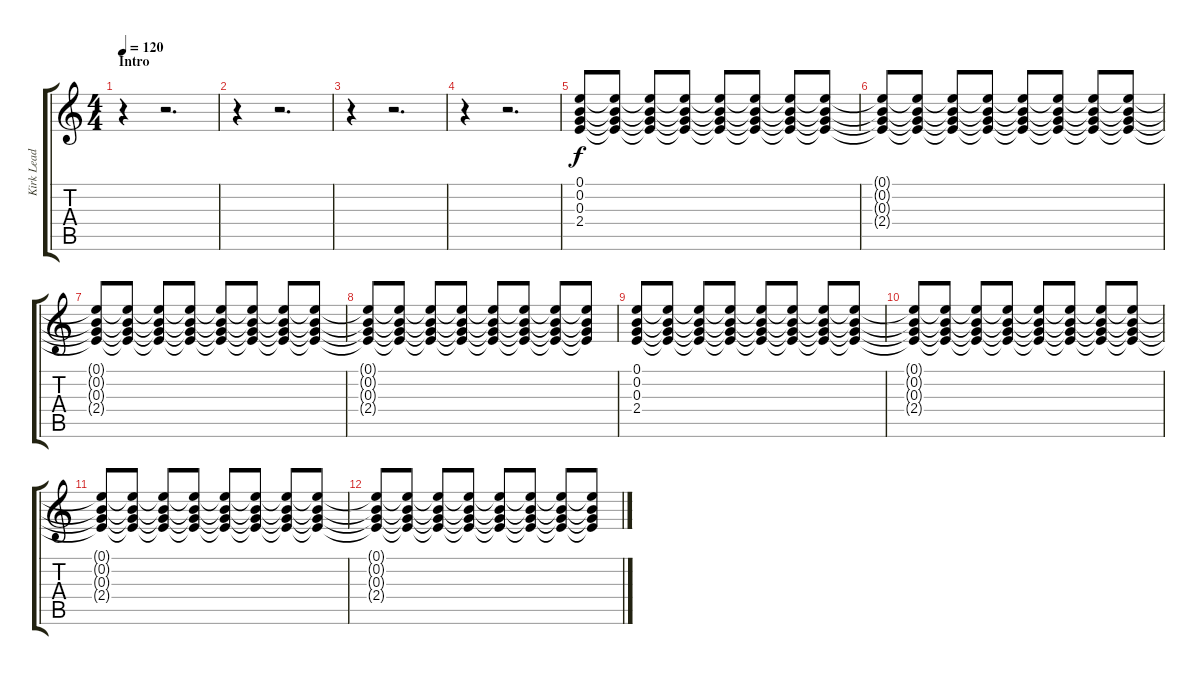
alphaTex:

\track ("Kirk Lead 2" "Kirk Lead ") {instrument distortionguitar}
\staff {score tabs}
\tuning (E4 B3 G3 D3 A2 E2) {hide}
\ts (4 4)
\section ("" "Intro")
\tempo 120
\clef g2
\ks c
r.4{dy f instrument distortionguitar} r.2{d} |
r.4 r.2{d} |
r.4 r.2{d} |
r.4 r.2{d} |
(0.1 0.2 0.3 2.4).8 (0.1{t} 0.2{t} 0.3{t} 2.4{t}).8{volume 4} (0.1{t} 0.2{t} 0.3{t} 2.4{t}).8 (0.1{t} 0.2{t} 0.3{t} 2.4{t}).8 (0.1{t} 0.2{t} 0.3{t} 2.4{t}).8 (0.1{t} 0.2{t} 0.3{t} 2.4{t}).8 (0.1{t} 0.2{t} 0.3{t} 2.4{t}).8 (0.1{t} 0.2{t} 0.3{t} 2.4{t}).8 |
(0.1{t} 0.2{t} 0.3{t} 2.4{t}).8 (0.1{t} 0.2{t} 0.3{t} 2.4{t}).8 (0.1{t} 0.2{t} 0.3{t} 2.4{t}).8 (0.1{t} 0.2{t} 0.3{t} 2.4{t}).8 (0.1{t} 0.2{t} 0.3{t} 2.4{t}).8 (0.1{t} 0.2{t} 0.3{t} 2.4{t}).8 (0.1{t} 0.2{t} 0.3{t} 2.4{t}).8 (0.1{t} 0.2{t} 0.3{t} 2.4{t}).8 |
(0.1{t} 0.2{t} 0.3{t} 2.4{t}).8 (0.1{t} 0.2{t} 0.3{t} 2.4{t}).8 (0.1{t} 0.2{t} 0.3{t} 2.4{t}).8 (0.1{t} 0.2{t} 0.3{t} 2.4{t}).8 (0.1{t} 0.2{t} 0.3{t} 2.4{t}).8 (0.1{t} 0.2{t} 0.3{t} 2.4{t}).8 (0.1{t} 0.2{t} 0.3{t} 2.4{t}).8 (0.1{t} 0.2{t} 0.3{t} 2.4{t}).8 |
(0.1{t} 0.2{t} 0.3{t} 2.4{t}).8 (0.1{t} 0.2{t} 0.3{t} 2.4{t}).8 (0.1{t} 0.2{t} 0.3{t} 2.4{t}).8 (0.1{t} 0.2{t} 0.3{t} 2.4{t}).8 (0.1{t} 0.2{t} 0.3{t} 2.4{t}).8 (0.1{t} 0.2{t} 0.3{t} 2.4{t}).8 (0.1{t} 0.2{t} 0.3{t} 2.4{t}).8 (0.1{t} 0.2{t} 0.3{t} 2.4{t}).8{volume 0} |
(0.1 0.2 0.3 2.4).8{volume 6} (0.1{t} 0.2{t} 0.3{t} 2.4{t}).8{volume 4} (0.1{t} 0.2{t} 0.3{t} 2.4{t}).8 (0.1{t} 0.2{t} 0.3{t} 2.4{t}).8 (0.1{t} 0.2{t} 0.3{t} 2.4{t}).8 (0.1{t} 0.2{t} 0.3{t} 2.4{t}).8 (0.1{t} 0.2{t} 0.3{t} 2.4{t}).8 (0.1{t} 0.2{t} 0.3{t} 2.4{t}).8 |
(0.1{t} 0.2{t} 0.3{t} 2.4{t}).8 (0.1{t} 0.2{t} 0.3{t} 2.4{t}).8 (0.1{t} 0.2{t} 0.3{t} 2.4{t}).8 (0.1{t} 0.2{t} 0.3{t} 2.4{t}).8 (0.1{t} 0.2{t} 0.3{t} 2.4{t}).8 (0.1{t} 0.2{t} 0.3{t} 2.4{t}).8 (0.1{t} 0.2{t} 0.3{t} 2.4{t}).8 (0.1{t} 0.2{t} 0.3{t} 2.4{t}).8 |
(0.1{t} 0.2{t} 0.3{t} 2.4{t}).8 (0.1{t} 0.2{t} 0.3{t} 2.4{t}).8 (0.1{t} 0.2{t} 0.3{t} 2.4{t}).8 (0.1{t} 0.2{t} 0.3{t} 2.4{t}).8 (0.1{t} 0.2{t} 0.3{t} 2.4{t}).8 (0.1{t} 0.2{t} 0.3{t} 2.4{t}).8 (0.1{t} 0.2{t} 0.3{t} 2.4{t}).8 (0.1{t} 0.2{t} 0.3{t} 2.4{t}).8 |
(0.1{t} 0.2{t} 0.3{t} 2.4{t}).8 (0.1{t} 0.2{t} 0.3{t} 2.4{t}).8 (0.1{t} 0.2{t} 0.3{t} 2.4{t}).8 (0.1{t} 0.2{t} 0.3{t} 2.4{t}).8 (0.1{t} 0.2{t} 0.3{t} 2.4{t}).8 (0.1{t} 0.2{t} 0.3{t} 2.4{t}).8 (0.1{t} 0.2{t} 0.3{t} 2.4{t}).8 (0.1{t} 0.2{t} 0.3{t} 2.4{t}).8{volume 0}
